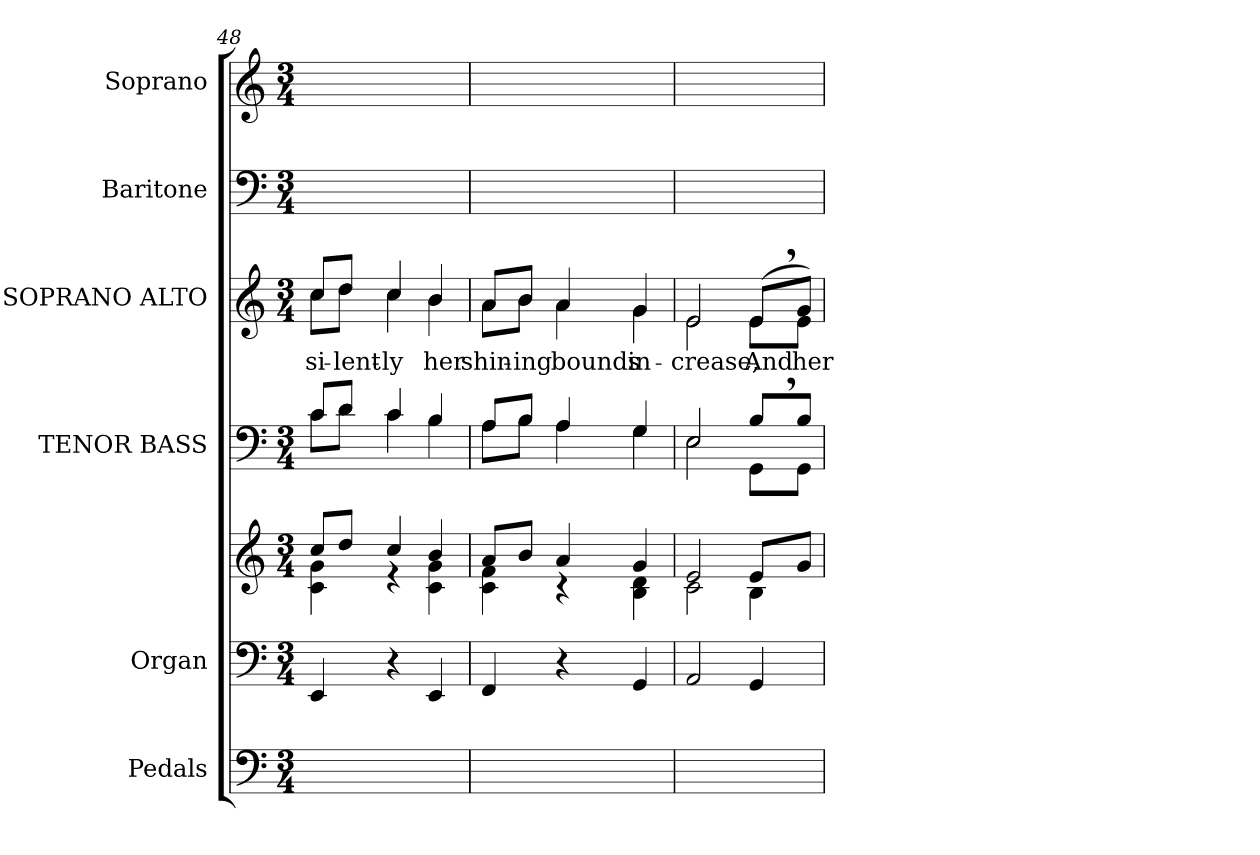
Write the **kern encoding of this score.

**kern	**kern	**kern	**kern	**kern	**text	**kern	**kern
*part6	*part5	*part5	*part4	*part3	*part3	*part2	*part1
*staff7	*staff6	*staff5	*staff4	*staff3	*staff3	*staff2	*staff1
*I"Pedals	*I"Organ	*	*I"TENOR BASS	*I"SOPRANO ALTO	*	*I"Baritone	*I"Soprano
*I'Ped.	*I'Org.	*	*I'B.	*I'S.	*	*I'Bar.	*I'S.
*clefF4	*clefF4	*clefG2	*clefF4	*clefG2	*	*clefF4	*clefG2
*k[]	*k[]	*k[]	*k[]	*k[]	*	*k[]	*k[]
*C:	*C:	*C:	*C:	*C:	*	*C:	*C:
*M3/4	*M3/4	*M3/4	*M3/4	*M3/4	*	*M3/4	*M3/4
=48	=48	=48	=48	=48	=48	=48	=48
*	*	*^	*^	*^	*	*	*
!	!	!	!	!	!	!	!	!LO:LY:b:color=#000000	!	!
4EEi/yy	4EEi/	8cci/L	4ci\ 4gi	8ci/L	8ci\L	8cci/L	8cci\L	si-	8ci\Lyy	8cci\Lyy
!	!	!	!	!	!	!	!	!LO:LY:b:color=#000000	!	!
.	.	8ddi/J	.	8di/J	8di\J	8ddi/J	8ddi\J	-lent-	8di\Jyy	8ddi\Jyy
!	!	!	!	!	!	!	!	!LO:LY:b:color=#000000	!	!
4ryy	4r	4cci/	4r	4ci/	4ci\	4cci/	4cci\	-ly	4ci\yy	4cci\yy
!	!	!	!	!	!	!	!	!LO:LY:b:color=#000000	!	!
4EEi/yy	4EEi/	4bi/	4ci\ 4gi	4Bi/	4Bi\	4bi/	4bi\	her	4Bi\yy	4bi\yy
=49	=49	=49	=49	=49	=49	=49	=49	=49	=49	=49
!	!	!	!	!	!	!	!	!LO:LY:b:color=#000000	!	!
4FFi/yy	4FFi/	8ai/L	4ci\ 4fi	8Ai/L	8Ai\L	8ai/L	8ai\L	shin-	8Ai\Lyy	8ai/Lyy
!	!	!	!	!	!	!	!	!LO:LY:b:color=#000000	!	!
.	.	8bi/J	.	8Bi/J	8Bi\J	8bi/J	8bi\J	-ing	8Bi\Jyy	8bi/Jyy
!	!	!	!	!	!	!	!	!LO:LY:b:color=#000000	!	!
4ryy	4r	4ai/	4r	4Ai/	4Ai\	4ai/	4ai\	bounds	4Ai\yy	4ai/yy
!	!	!	!	!	!	!	!	!LO:LY:b:color=#000000	!	!
4GGi/yy	4GGi/	4gi/	4Bi\ 4di	4Gi/	4Gi\	4gi/	4gi\	in-	4Gi\yy	4gi/yy
=50	=50	=50	=50	=50	=50	=50	=50	=50	=50	=50
!	!	!	!	!	!	!	!	!LO:LY:b:color=#000000	!	!
2AAi/yy	2AAi/	2ei/	2ci\	2Ei/	2Ei\	2ei/	2ei\	-crease,	2Ei\yy	2ei/yy
!	!	!	!	!	!	!	!	!LO:LY:b:color=#000000	!	!
4GGi/yy	4GGi/	8ei/L	4Bi\	8B,i/L	8GGi\L	(8e,i/L	8ei\L	And	(8E,i\Lyy	(8e,i/Lyy
!	!	!	!	!	!	!	!	!LO:LY:b:color=#000000	!	!
.	.	8gi/J	.	8Bi/J	8GGi\J	8gi/J)	8ei\J	her	8Gi\Jyy)	8gi/Jyy)
*	*	*v	*v	*	*	*v	*v	*	*	*
*	*	*	*v	*v	*	*	*	*
=	=	=	=	=	=	=	=
*-	*-	*-	*-	*-	*-	*-	*-
